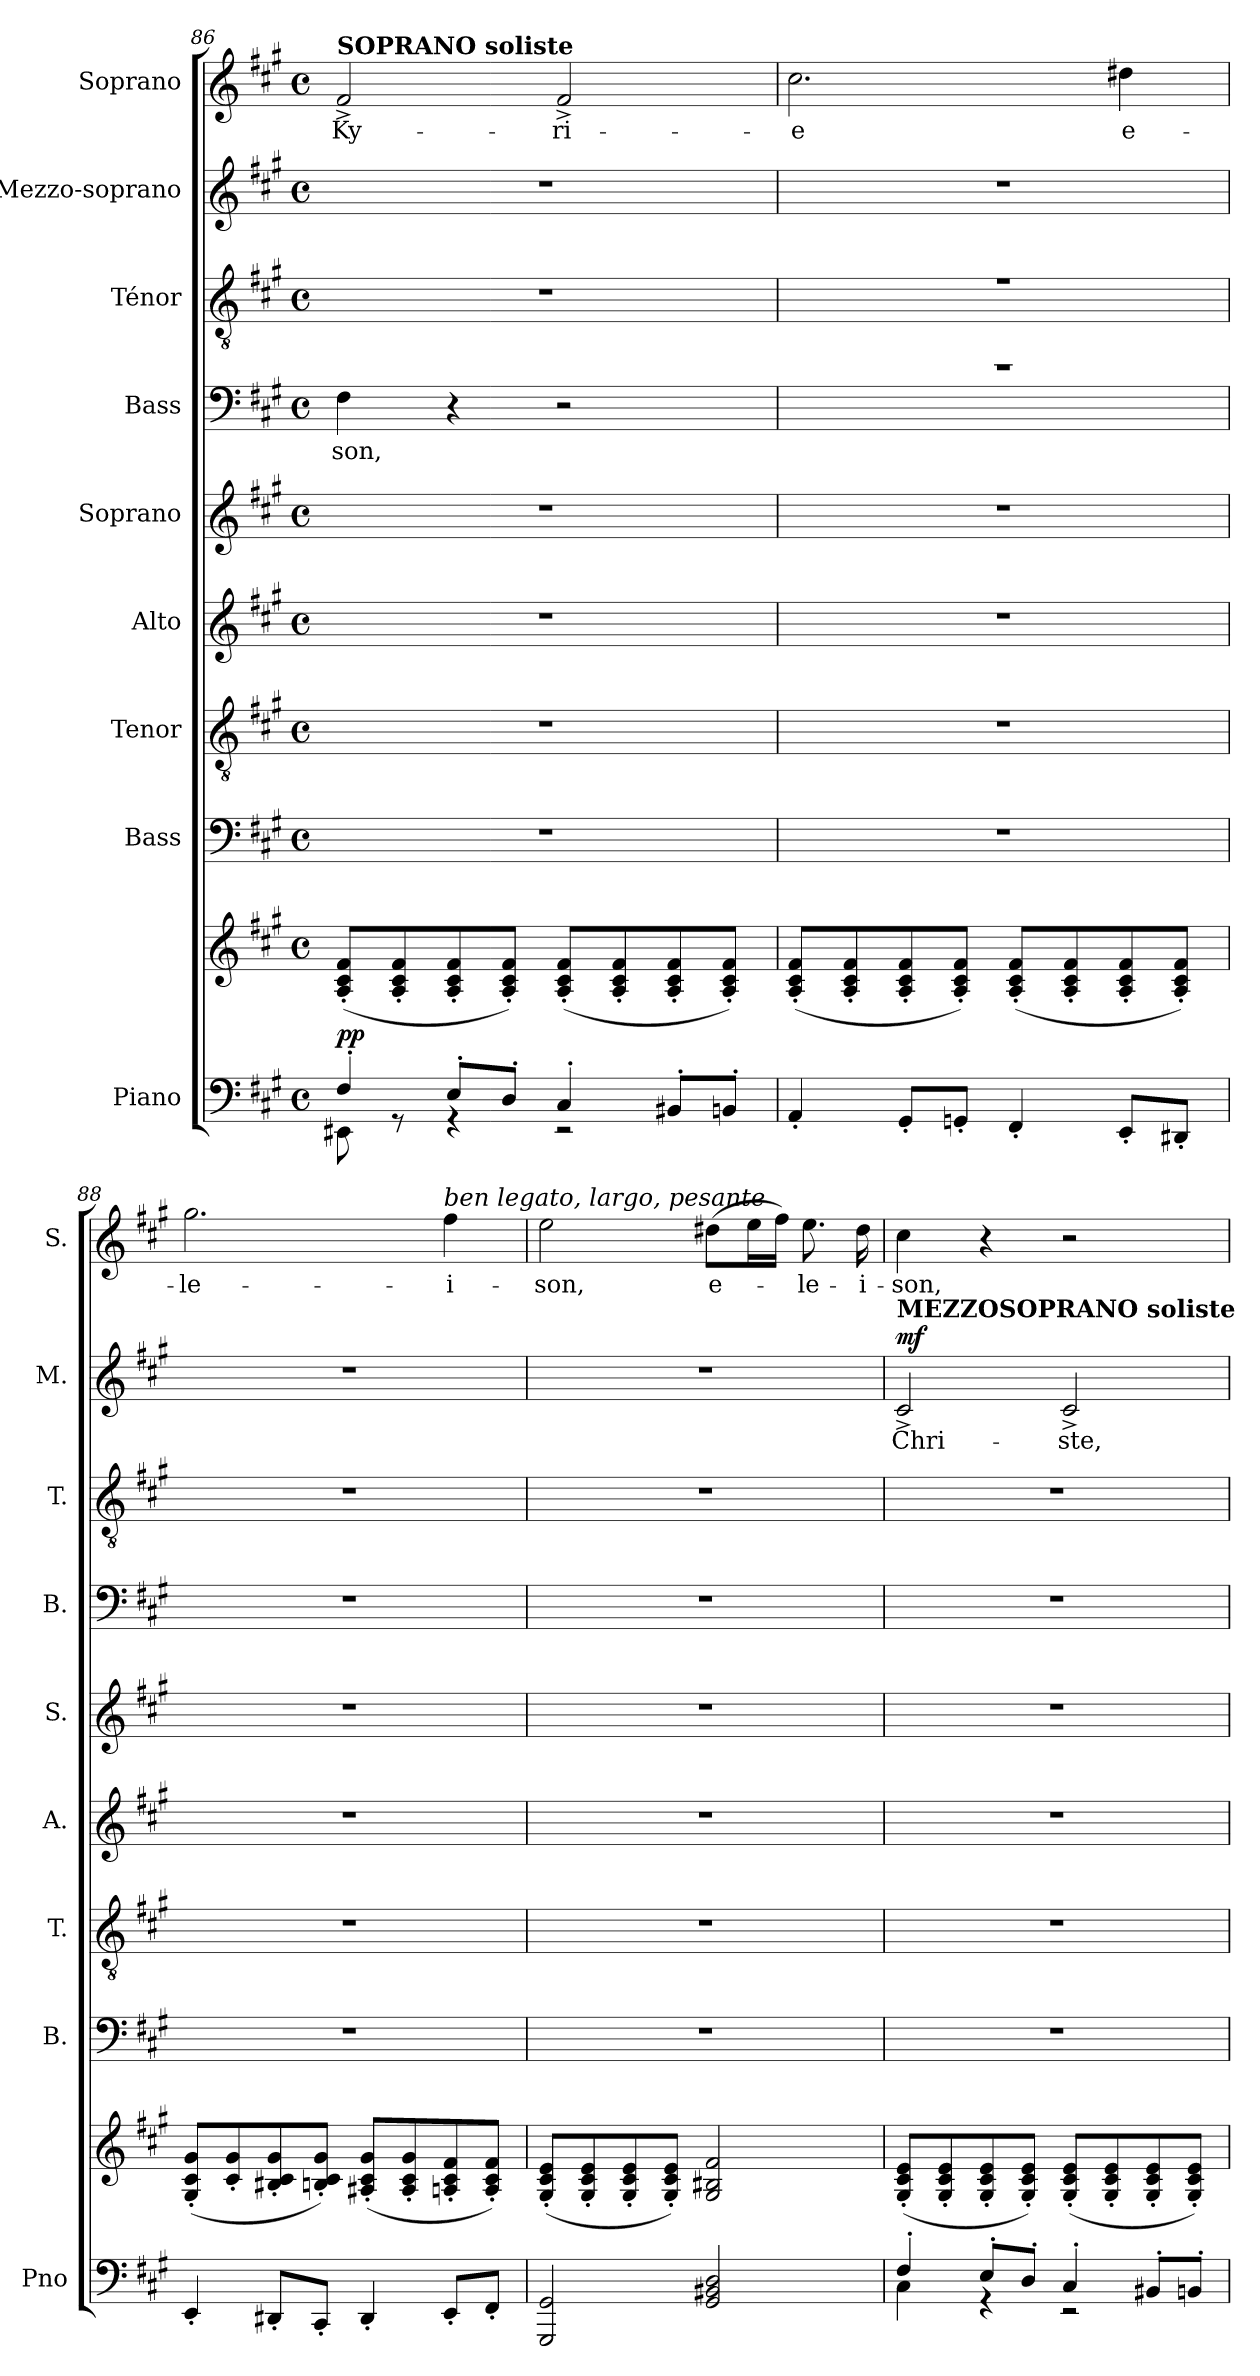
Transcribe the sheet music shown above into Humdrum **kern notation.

**kern	**kern	**dynam	**kern	**kern	**kern	**kern	**kern	**text	**kern	**kern	**text	**dynam	**kern	**text
*part9	*part9	*part9	*part8	*part7	*part6	*part5	*part4	*part4	*part3	*part2	*part2	*part2	*part1	*part1
*staff10	*staff9	*staff9/10	*staff8	*staff7	*staff6	*staff5	*staff4	*staff4	*staff3	*staff2	*staff2	*staff2	*staff1	*staff1
*I"Piano	*	*	*I"Bass	*I"Tenor	*I"Alto	*I"Soprano	*I"Bass	*	*I"Ténor	*I"Mezzo-soprano	*	*	*I"Soprano	*
*I'Pno	*	*	*I'B.	*I'T.	*I'A.	*I'S.	*I'B.	*	*I'T.	*I'M.	*	*	*I'S.	*
*clefF4	*clefG2	*	*clefF4	*clefGv2	*clefG2	*clefG2	*clefF4	*	*clefGv2	*clefG2	*	*	*clefG2	*
*	*	*	*	*	*	*ITrd2c3	*	*	*	*	*	*	*	*
*k[f#c#g#]	*k[f#c#g#]	*	*k[f#c#g#]	*k[f#c#g#]	*k[f#c#g#]	*k[f#c#g#d#a#e#]	*k[f#c#g#]	*	*k[f#c#g#]	*k[f#c#g#]	*	*	*k[f#c#g#]	*
*M4/4	*M4/4	*	*M4/4	*M4/4	*M4/4	*M4/4	*M4/4	*	*M4/4	*M4/4	*	*	*M4/4	*
*met(c)	*met(c)	*	*met(c)	*met(c)	*met(c)	*met(c)	*met(c)	*	*met(c)	*met(c)	*	*	*met(c)	*
=86	=86	=86	=86	=86	=86	=86	=86	=86	=86	=86	=86	=86	=86	=86
*^	*	*	*	*	*	*	*	*	*	*	*	*	*	*
!	!	!	!	!	!	!	!	!	!	!	!	!	!	!LO:TX:a:B:t=SOPRANO soliste	!
!	!	!	!LO:DY:a=2	!	!	!	!	!	!LO:LY:b	!	!	!	!	!	!LO:LY:b
4F#'/	8EE#X\	(>8A/' 8c#/' 8f#/'L	pp	1r	1r	1r	1r	4F#\	-son,	1r	1r	.	.	2f#^/	Ky-
.	8rGG	8A/' 8c#/' 8f#/'	.	.	.	.	.	.	.	.	.	.	.	.	.
8E'/L	4rGG	8A/' 8c#/' 8f#/'	.	.	.	.	.	4r	.	.	.	.	.	.	.
8D'/J	.	8A/' 8c#/' 8f#/'J)	.	.	.	.	.	.	.	.	.	.	.	.	.
!	!	!	!	!	!	!	!	!	!	!	!	!	!	!	!LO:LY:b
4C#'/	2rEE	(>8A/' 8c#/' 8f#/'L	.	.	.	.	.	2r	.	.	.	.	.	2f#^/	-ri-
.	.	8A/' 8c#/' 8f#/'	.	.	.	.	.	.	.	.	.	.	.	.	.
8BB#X'/L	.	8A/' 8c#/' 8f#/'	.	.	.	.	.	.	.	.	.	.	.	.	.
8BBn'/J	.	8A/' 8c#/' 8f#/'J)	.	.	.	.	.	.	.	.	.	.	.	.	.
*v	*v	*	*	*	*	*	*	*	*	*	*	*	*	*	*
!!LO:LB:g=z
=87	=87	=87	=87	=87	=87	=87	=87	=87	=87	=87	=87	=87	=87	=87
*	*	*	*	*	*	*	*^	*	*^	*	*	*	*	*
!	!	!	!	!	!	!	!	!	!	!	!	!	!	!	!	!LO:LY:b
4AA'/	(>8A/' 8c#/' 8f#/'L	.	1r	1r	1r	1r	1r	1Ayy	.	1r	1Ayy	1r	.	.	2.cc#\	-e
.	8A/' 8c#/' 8f#/'	.	.	.	.	.	.	.	.	.	.	.	.	.	.	.
8GG#'/L	8A/' 8c#/' 8f#/'	.	.	.	.	.	.	.	.	.	.	.	.	.	.	.
8GGn'/J	8A/' 8c#/' 8f#/'J)	.	.	.	.	.	.	.	.	.	.	.	.	.	.	.
4FF#'/	(>8A/' 8c#/' 8f#/'L	.	.	.	.	.	.	.	.	.	.	.	.	.	.	.
.	8A/' 8c#/' 8f#/'	.	.	.	.	.	.	.	.	.	.	.	.	.	.	.
!	!	!	!	!	!	!	!	!	!	!	!	!	!	!	!	!LO:LY:b
8EE'/L	8A/' 8c#/' 8f#/'	.	.	.	.	.	.	.	.	.	.	.	.	.	4dd#X\	e-
8DD#X'/J	8A/' 8c#/' 8f#/'J)	.	.	.	.	.	.	.	.	.	.	.	.	.	.	.
*	*	*	*	*	*	*	*v	*v	*	*	*	*	*	*	*	*
*	*	*	*	*	*	*	*	*	*v	*v	*	*	*	*	*
=88	=88	=88	=88	=88	=88	=88	=88	=88	=88	=88	=88	=88	=88	=88
!	!	!	!	!	!	!	!	!	!	!	!	!	!	!LO:LY:b
4EE'/	(>8G#/' 8c#/' 8g#/'L	.	1r	1r	1r	1r	1r	.	1r	1r	.	.	2.gg#\	-le-
.	8c#/' 8g#/'	.	.	.	.	.	.	.	.	.	.	.	.	.
8DD#X'/L	8B#X/' 8c#/' 8g#/'	.	.	.	.	.	.	.	.	.	.	.	.	.
8CC#'/J	8Bn/' 8c#/' 8g#/'J)	.	.	.	.	.	.	.	.	.	.	.	.	.
4DD#'/	(>8A#X/' 8c#/' 8g#/'L	.	.	.	.	.	.	.	.	.	.	.	.	.
.	8A#/' 8c#/' 8g#/'	.	.	.	.	.	.	.	.	.	.	.	.	.
!	!	!	!	!	!	!	!	!	!	!	!	!	!LO:TX:a:i:t=ben legato, largo, pesante	!
!	!	!	!	!	!	!	!	!	!	!	!	!	!	!LO:LY:b
8EE'/L	8An/' 8c#/' 8f#/'	.	.	.	.	.	.	.	.	.	.	.	4ff#\	-i-
8FF#'/J	8A/' 8c#/' 8f#/'J)	.	.	.	.	.	.	.	.	.	.	.	.	.
=89	=89	=89	=89	=89	=89	=89	=89	=89	=89	=89	=89	=89	=89	=89
!	!	!	!	!	!	!	!	!	!	!	!	!	!	!LO:LY:b
2GGG#/ 2GG#/	(>8G#/' 8c#/' 8e/'L	.	1r	1r	1r	1r	1r	.	1r	1r	.	.	2ee\	-son,
.	8G#/' 8c#/' 8e/'	.	.	.	.	.	.	.	.	.	.	.	.	.
.	8G#/' 8c#/' 8e/'	.	.	.	.	.	.	.	.	.	.	.	.	.
.	8G#/' 8c#/' 8e/'J)	.	.	.	.	.	.	.	.	.	.	.	.	.
!	!	!	!	!	!	!	!	!	!	!	!	!	!	!LO:LY:b
2GG#/ 2BB#X/ 2D/	2G#/ 2B#X/ 2f#/	.	.	.	.	.	.	.	.	.	.	.	(8dd#X\L	e-
.	.	.	.	.	.	.	.	.	.	.	.	.	16ee\L	.
.	.	.	.	.	.	.	.	.	.	.	.	.	16ff#\JJ)	.
!	!	!	!	!	!	!	!	!	!	!	!	!	!	!LO:LY:b
.	.	.	.	.	.	.	.	.	.	.	.	.	8.ee\	-le-
!	!	!	!	!	!	!	!	!	!	!	!	!	!	!LO:LY:b
.	.	.	.	.	.	.	.	.	.	.	.	.	16dd#\	-i-
=90	=90	=90	=90	=90	=90	=90	=90	=90	=90	=90	=90	=90	=90	=90
*^	*	*	*	*	*	*	*	*	*	*	*	*	*	*
!	!	!	!	!	!	!	!	!	!	!	!LO:TX:a:B:t=MEZZOSOPRANO  soliste	!	!	!	!
!	!	!	!	!	!	!	!	!	!	!	!	!LO:LY:b	!LO:DY:a	!	!LO:LY:b
4F#'/	4C#\	(>8G#/' 8c#/' 8e/'L	.	1r	1r	1r	1r	1r	.	1r	2c#^/	Chri-	mf	4cc#\	-son,
.	.	8G#/' 8c#/' 8e/'	.	.	.	.	.	.	.	.	.	.	.	.	.
8E'/L	4rGG	8G#/' 8c#/' 8e/'	.	.	.	.	.	.	.	.	.	.	.	4r	.
8D'/J	.	8G#/' 8c#/' 8e/'J)	.	.	.	.	.	.	.	.	.	.	.	.	.
!	!	!	!	!	!	!	!	!	!	!	!	!LO:LY:b	!	!	!
4C#'/	2rEE	(>8G#/' 8c#/' 8e/'L	.	.	.	.	.	.	.	.	2c#^/	-ste,	.	2r	.
.	.	8G#/' 8c#/' 8e/'	.	.	.	.	.	.	.	.	.	.	.	.	.
8BB#X'/L	.	8G#/' 8c#/' 8e/'	.	.	.	.	.	.	.	.	.	.	.	.	.
8BBn'/J	.	8G#/' 8c#/' 8e/'J)	.	.	.	.	.	.	.	.	.	.	.	.	.
*v	*v	*	*	*	*	*	*	*	*	*	*	*	*	*	*
=	=	=	=	=	=	=	=	=	=	=	=	=	=	=
*-	*-	*-	*-	*-	*-	*-	*-	*-	*-	*-	*-	*-	*-	*-
